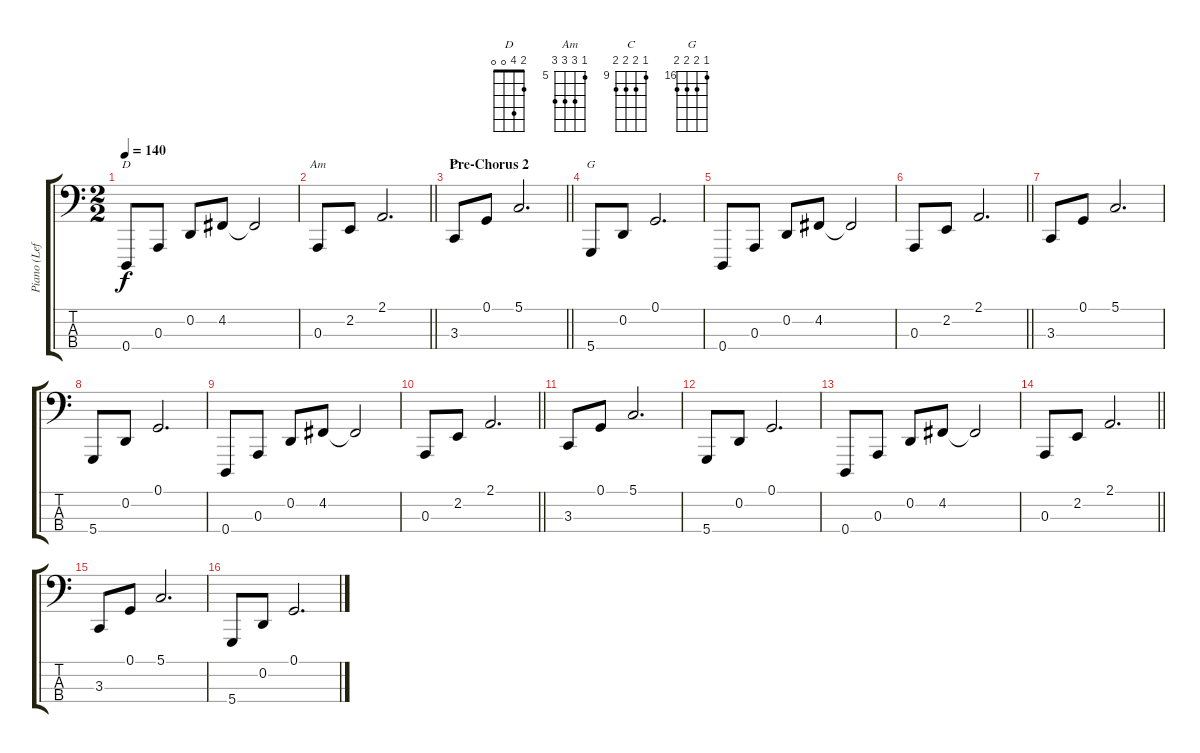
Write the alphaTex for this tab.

\track ("Piano (Left Hand)" "Piano (Lef") {instrument acousticgrandpiano}
\staff {score tabs}
\tuning (G2 D2 A1 D1) {hide}
\chord ("D" 2 4 0 0)
\chord ("Am" 5 7 7 7) {firstfret 5}
\chord ("C" 9 10 10 10) {firstfret 9}
\chord ("G" 16 17 17 17) {firstfret 16}
\ts (2 2)
\tempo 140
\clef f4
\ks c
0.4.8{ch "D" dy f} 0.3.8 0.2.8 4.2.8 4.2{t}.2 |
\barLineRight lightlight
0.3.8{ch "Am"} 2.2.8 2.1.2{d} |
\section ("" "Pre-Chorus 2")
\barLineRight lightlight
3.3.8{ch "C"} 0.1.8 5.1.2{d} |
5.4.8{ch "G"} 0.2.8 0.1.2{d} |
0.4.8 0.3.8 0.2.8 4.2.8 4.2{t}.2 |
\barLineRight lightlight
0.3.8 2.2.8 2.1.2{d} |
3.3.8 0.1.8 5.1.2{d} |
5.4.8 0.2.8 0.1.2{d} |
0.4.8 0.3.8 0.2.8 4.2.8 4.2{t}.2 |
\barLineRight lightlight
0.3.8 2.2.8 2.1.2{d} |
3.3.8 0.1.8 5.1.2{d} |
5.4.8 0.2.8 0.1.2{d} |
0.4.8 0.3.8 0.2.8 4.2.8 4.2{t}.2 |
\barLineRight lightlight
0.3.8 2.2.8 2.1.2{d} |
3.3.8 0.1.8 5.1.2{d} |
5.4.8 0.2.8 0.1.2{d}
